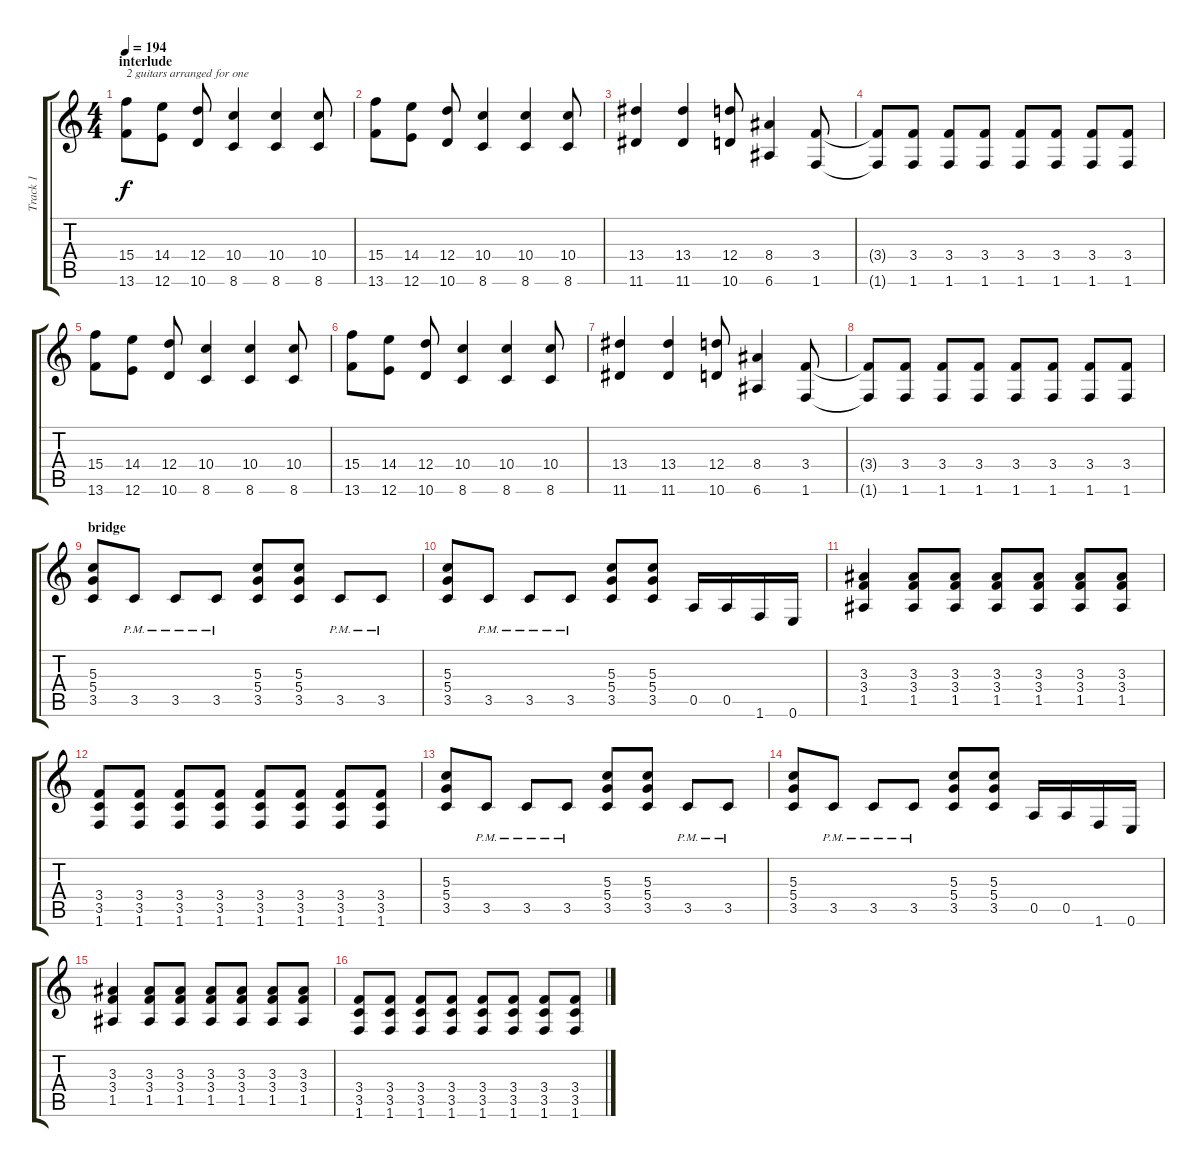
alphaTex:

\track ("Track 1" "Track 1") {instrument distortionguitar}
\staff {score tabs}
\tuning (E4 B3 G3 D3 A2 E2) {hide}
\ts (4 4)
\section ("" "interlude")
\tempo 194
\clef g2
\ks c
(15.4 13.6).8{txt "2 guitars arranged for one" dy f} (14.4 12.6).8 (12.4 10.6).8 (10.4 8.6).4 (10.4 8.6).4 (10.4 8.6).8 |
(15.4 13.6).8 (14.4 12.6).8 (12.4 10.6).8 (10.4 8.6).4 (10.4 8.6).4 (10.4 8.6).8 |
(13.4 11.6).4 (13.4 11.6).4 (12.4 10.6).8 (8.4 6.6).4 (3.4 1.6).8 |
(3.4{t} 1.6{t}).8 (3.4 1.6).8 (3.4 1.6).8 (3.4 1.6).8 (3.4 1.6).8 (3.4 1.6).8 (3.4 1.6).8 (3.4 1.6).8 |
(15.4 13.6).8 (14.4 12.6).8 (12.4 10.6).8 (10.4 8.6).4 (10.4 8.6).4 (10.4 8.6).8 |
(15.4 13.6).8 (14.4 12.6).8 (12.4 10.6).8 (10.4 8.6).4 (10.4 8.6).4 (10.4 8.6).8 |
(13.4 11.6).4 (13.4 11.6).4 (12.4 10.6).8 (8.4 6.6).4 (3.4 1.6).8 |
(3.4{t} 1.6{t}).8 (3.4 1.6).8 (3.4 1.6).8 (3.4 1.6).8 (3.4 1.6).8 (3.4 1.6).8 (3.4 1.6).8 (3.4 1.6).8 |
\section ("" "bridge")
(5.3 5.4 3.5).8 3.5{pm}.8 3.5{pm}.8 3.5{pm}.8 (5.3 5.4 3.5).8 (5.3 5.4 3.5).8 3.5{pm}.8 3.5{pm}.8 |
(5.3 5.4 3.5).8 3.5{pm}.8 3.5{pm}.8 3.5{pm}.8 (5.3 5.4 3.5).8 (5.3 5.4 3.5).8 0.5.16 0.5.16 1.6.16 0.6.16 |
(3.3 3.4 1.5).4 (3.3 3.4 1.5).8 (3.3 3.4 1.5).8 (3.3 3.4 1.5).8 (3.3 3.4 1.5).8 (3.3 3.4 1.5).8 (3.3 3.4 1.5).8 |
(3.4 3.5 1.6).8 (3.4 3.5 1.6).8 (3.4 3.5 1.6).8 (3.4 3.5 1.6).8 (3.4 3.5 1.6).8 (3.4 3.5 1.6).8 (3.4 3.5 1.6).8 (3.4 3.5 1.6).8 |
(5.3 5.4 3.5).8 3.5{pm}.8 3.5{pm}.8 3.5{pm}.8 (5.3 5.4 3.5).8 (5.3 5.4 3.5).8 3.5{pm}.8 3.5{pm}.8 |
(5.3 5.4 3.5).8 3.5{pm}.8 3.5{pm}.8 3.5{pm}.8 (5.3 5.4 3.5).8 (5.3 5.4 3.5).8 0.5.16 0.5.16 1.6.16 0.6.16 |
(3.3 3.4 1.5).4 (3.3 3.4 1.5).8 (3.3 3.4 1.5).8 (3.3 3.4 1.5).8 (3.3 3.4 1.5).8 (3.3 3.4 1.5).8 (3.3 3.4 1.5).8 |
(3.4 3.5 1.6).8 (3.4 3.5 1.6).8 (3.4 3.5 1.6).8 (3.4 3.5 1.6).8 (3.4 3.5 1.6).8 (3.4 3.5 1.6).8 (3.4 3.5 1.6).8 (3.4 3.5 1.6).8
